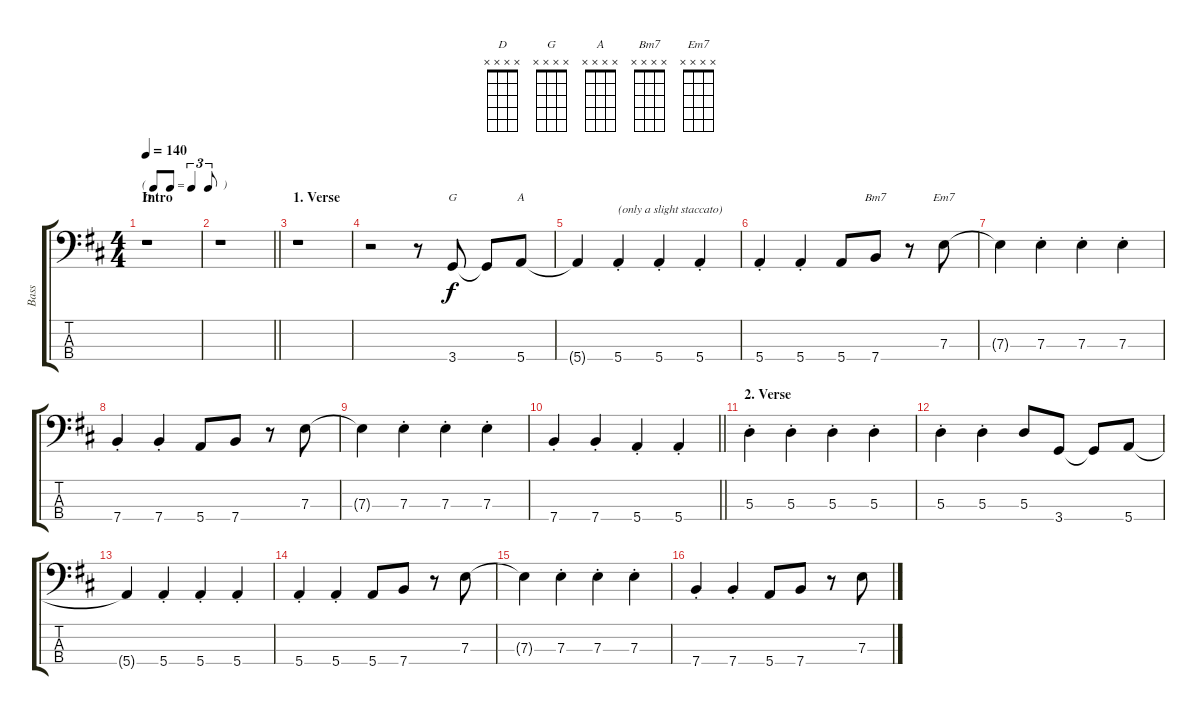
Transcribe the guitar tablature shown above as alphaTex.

\track ("Bass" "Bass") {instrument electricbassfinger}
\staff {score tabs}
\tuning (G2 D2 A1 E1) {hide}
\chord ("D" x x x x)
\chord ("G" x x x x)
\chord ("A" x x x x)
\chord ("Bm7" x x x x)
\chord ("Em7" x x x x)
\ts (4 4)
\tf triplet8th
\section ("" "Intro")
\tempo 140
\clef f4
\ks d
r.1{ch "D" dy f instrument electricbassfinger} |
\barLineRight lightlight
r.1 |
\section ("" "1. Verse")
r.1 |
r.2 r.8 3.4.8{ch "G"} 3.4{t}.8 5.4.8{ch "A"} |
5.4{t}.4 5.4{st}.4{txt "(only a slight staccato)"} 5.4{st}.4 5.4{st}.4 |
5.4{st}.4 5.4{st}.4 5.4.8 7.4.8{ch "Bm7"} r.8 7.3.8{ch "Em7"} |
7.3{t}.4 7.3{st}.4 7.3{st}.4 7.3{st}.4 |
7.4{st}.4 7.4{st}.4 5.4.8 7.4.8 r.8 7.3.8 |
7.3{t}.4 7.3{st}.4 7.3{st}.4 7.3{st}.4 |
\barLineRight lightlight
7.4{st}.4 7.4{st}.4 5.4{st}.4 5.4{st}.4 |
\section ("" "2. Verse")
5.3{st}.4 5.3{st}.4 5.3{st}.4 5.3{st}.4 |
5.3{st}.4 5.3{st}.4 5.3.8 3.4.8 3.4{t}.8 5.4.8 |
5.4{t}.4 5.4{st}.4 5.4{st}.4 5.4{st}.4 |
5.4{st}.4 5.4{st}.4 5.4.8 7.4.8 r.8 7.3.8 |
7.3{t}.4 7.3{st}.4 7.3{st}.4 7.3{st}.4 |
7.4{st}.4 7.4{st}.4 5.4.8 7.4.8 r.8 7.3.8
